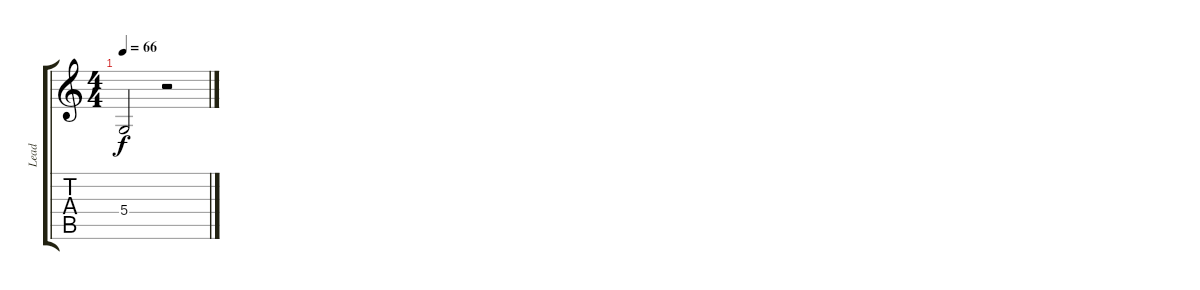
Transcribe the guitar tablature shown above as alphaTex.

\track ("Lead" "Lead") {instrument sopranosax}
\staff {score tabs}
\tuning (E4 B3 G3 D3 A2 E2) {hide}
\ts (4 4)
\tempo 66
\clef g2
\ks c
5.4{t}.2{dy f volume 0} r.2
